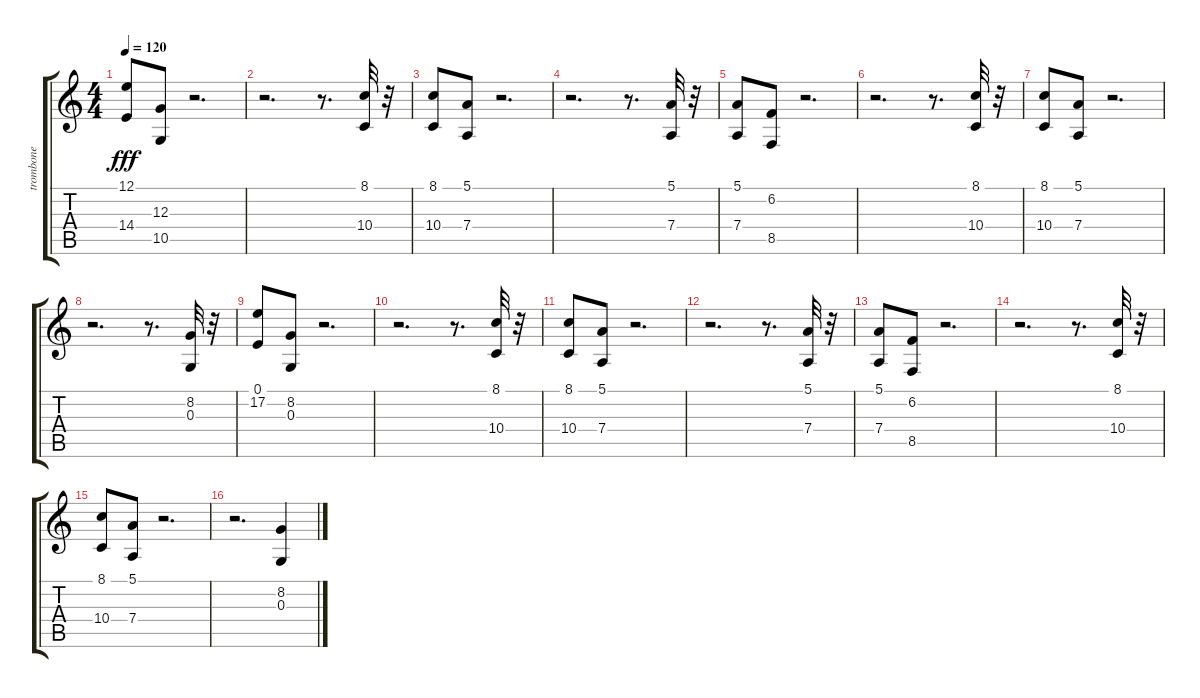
\track ("trombone" "trombone") {instrument fx4atmosphere}
\staff {score tabs}
\tuning (E4 B3 G3 D3 A2 E2) {hide}
\ts (4 4)
\tempo 120
\clef g2
\ks c
(12.1 14.4).8{dy fff} (12.3 10.5).8 r.2{d} |
r.2{d} r.8{d} (8.1 10.4).32 r.32 |
(8.1 10.4).8 (5.1 7.4).8 r.2{d} |
r.2{d} r.8{d} (5.1 7.4).32 r.32 |
(5.1 7.4).8 (6.2 8.5).8 r.2{d} |
r.2{d} r.8{d} (8.1 10.4).32 r.32 |
(8.1 10.4).8 (5.1 7.4).8 r.2{d} |
r.2{d} r.8{d} (8.2 0.3).32 r.32 |
(0.1 17.2).8 (8.2 0.3).8 r.2{d} |
r.2{d} r.8{d} (8.1 10.4).32 r.32 |
(8.1 10.4).8 (5.1 7.4).8 r.2{d} |
r.2{d} r.8{d} (5.1 7.4).32 r.32 |
(5.1 7.4).8 (6.2 8.5).8 r.2{d} |
r.2{d} r.8{d} (8.1 10.4).32 r.32 |
(8.1 10.4).8 (5.1 7.4).8 r.2{d} |
r.2{d} (8.2 0.3).4
